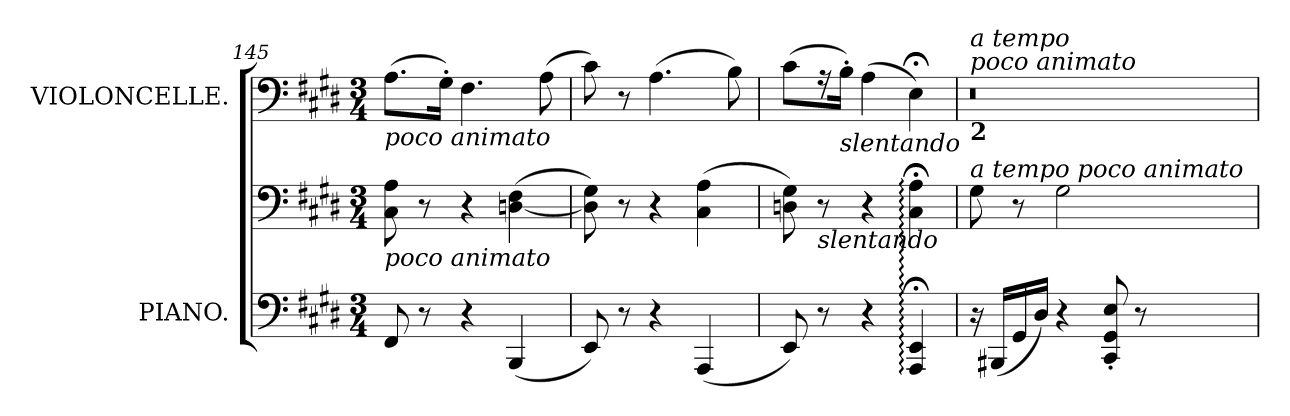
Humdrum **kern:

**kern	**kern	**kern
*part2	*part2	*part1
*staff3	*staff2	*staff1
*I"PIANO.	*	*I"VIOLONCELLE.
*	*	*I'vlc
*clefF4	*clefF4	*clefF4
*k[f#c#g#d#]	*k[f#c#g#d#]	*k[f#c#g#d#]
*M3/4	*M3/4	*M3/4
=145	=145	=145
!	!	!LO:TX:b:i:t=poco animato
!	!LO:TX:b:i:t=poco animato	!
8FF#/	8C#\ 8A\	(8.A\L
8r	8r	.
.	.	16G#'\Jk)
4r	4r	4.F#\
(4BBB/	([4Dn\ 4F#\	.
.	.	(8A\
=146	=146	=146
8EE/)	8D]\ 8G#\)	8c#\)
8r	8r	8r
4r	4r	(4.A\
(4AAA/	(4C#\ 4A\	.
.	.	8B\)
=147	=147	=147
8EE/)	8Dn\ 8G#\)	(8c#\L
!	!LO:TX:b:i:t=slentando	!
8r	8r	16rA
!	!	!LO:TX:b:i:t=slentando
.	.	16B'\Jk)
4r	4r	(4A\
4AAA::;</ 4EE::;</	4C#::;<\ 4A::;<\	4E;<\)
=148	=148	=148
!	!	!LO:TX:a:i:t=a tempo \npoco animato
!	!	!LO:TX:b:B:t=2
!	!LO:TX:a:i:t=a tempo poco animato	!
!	!	!LO:N:vis=0
16r	8G#\	1.r
(16BBB#X/LL	.	.
16GG#/	8r	.
16D#/JJ)	.	.
4r	2G#\	.
8CC#'>/ 8GG#'>/ 8E'>/	.	.
8r	.	.
2.ryy	2.ryy	.
=	=	=
*-	*-	*-
